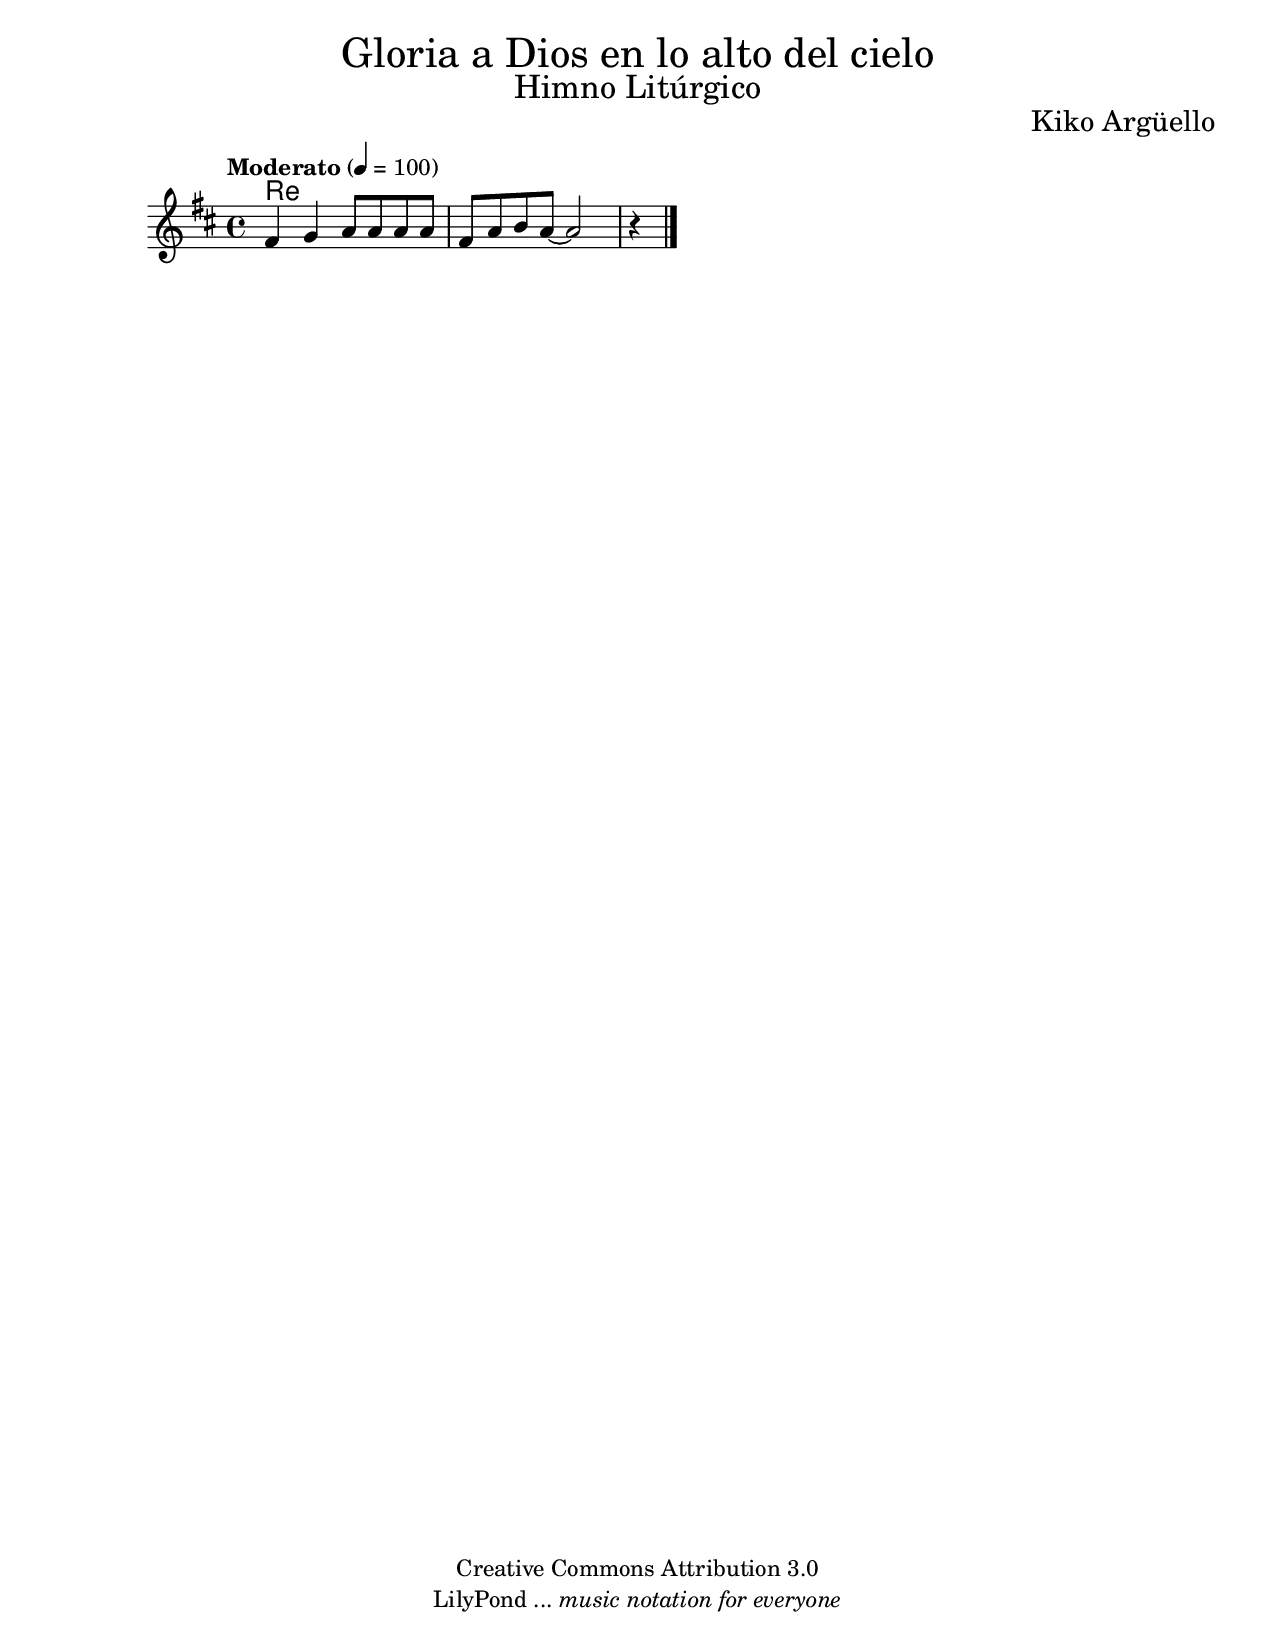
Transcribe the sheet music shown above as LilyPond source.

% Created on Mon Apr 18 22:51:51 CST 2011
% by search.sam@ 

\version "2.19.49"

%#(set-global-staff-size 18)

\markup { \fill-line { \center-column { \fontsize #5 "Gloria a Dios en lo alto del cielo" \fontsize #3 "Himno Litúrgico" } } }

\markup { \fill-line { " " \center-column { \fontsize #2 "Kiko Argüello" } } }


\header {
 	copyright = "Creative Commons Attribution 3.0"
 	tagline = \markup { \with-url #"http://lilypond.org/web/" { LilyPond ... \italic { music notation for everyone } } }
 	breakbefore = ##t
}

casa = \new Staff {

	\set PianoStaff.midiInstrument = #"trupet"
	\tempo "Moderato" 4 = 100
	
	\clef treble
	\time 4/4
	\key d \major
	
	\relative c' {
	
		fis4 g4 a8 a8 a8 a8 | %1
		fis8 a8 b8 a8~ a2 r4 |%2
	
		\bar "|."
	}
}

armonias = \new ChordNames {
	
    \set chordChanges = ##t
    \italianChords
		
    \chordmode { 
		d1
    }
}

\score {
	<<
		\armonias
		\casa
	>>
	\midi {
	}
	\layout {
	}
}

\paper {
	#(set-paper-size "letter")
}

%{
convert-ly (GNU LilyPond) 2.19.37  convert-ly: Procesando «»...
Aplicando la conversión: 2.15.7, 2.15.9, 2.15.10, 2.15.16, 2.15.17,
2.15.18, 2.15.19, 2.15.20, 2.15.25, 2.15.32, 2.15.39, 2.15.40,
2.15.42, 2.15.43, 2.16.0, 2.17.0, 2.17.4, 2.17.5, 2.17.6, 2.17.11,
2.17.14, 2.17.15, 2.17.18, 2.17.19, 2.17.20, 2.17.25, 2.17.27,
2.17.29, 2.17.97, 2.18.0, 2.19.2, 2.19.7, 2.19.11, 2.19.16, 2.19.22,
2.19.24, 2.19.28, 2.19.29, 2.19.32
%}


%{
convert-ly (GNU LilyPond) 2.19.49  convert-ly: Procesando «»...
Aplicando la conversión: 2.19.40, 2.19.46, 2.19.49
%}
